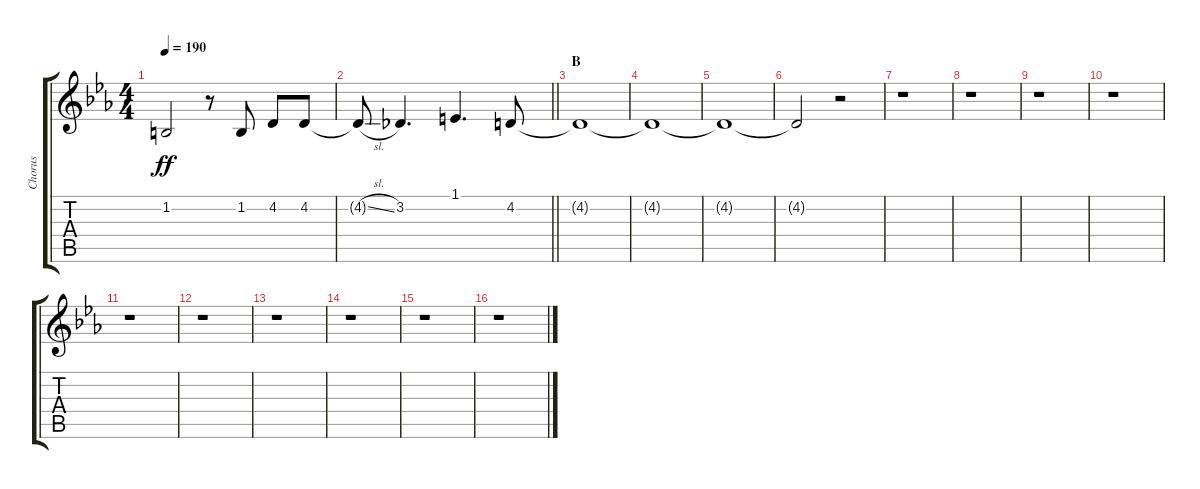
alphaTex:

\track ("Chorus" "Chorus") {instrument violin}
\staff {score tabs}
\tuning (Eb4 Bb3 Gb3 Db3 Ab2 Eb2) {hide}
\ts (4 4)
\tempo 190
\clef g2
\ks eb
1.2{t}.2{dy ff} r.8 1.2.8 4.2.8 4.2.8 |
\barLineRight lightlight
4.2{sl t}.8 3.2.4{d} 1.1.4{d} 4.2.8 |
\section ("" "B")
4.2{t}.1 |
4.2{t}.1 |
4.2{t}.1 |
4.2{t}.2 r.2 |
r.1 |
r.1 |
r.1 |
r.1 |
r.1 |
r.1 |
r.1 |
r.1 |
r.1 |
r.1
